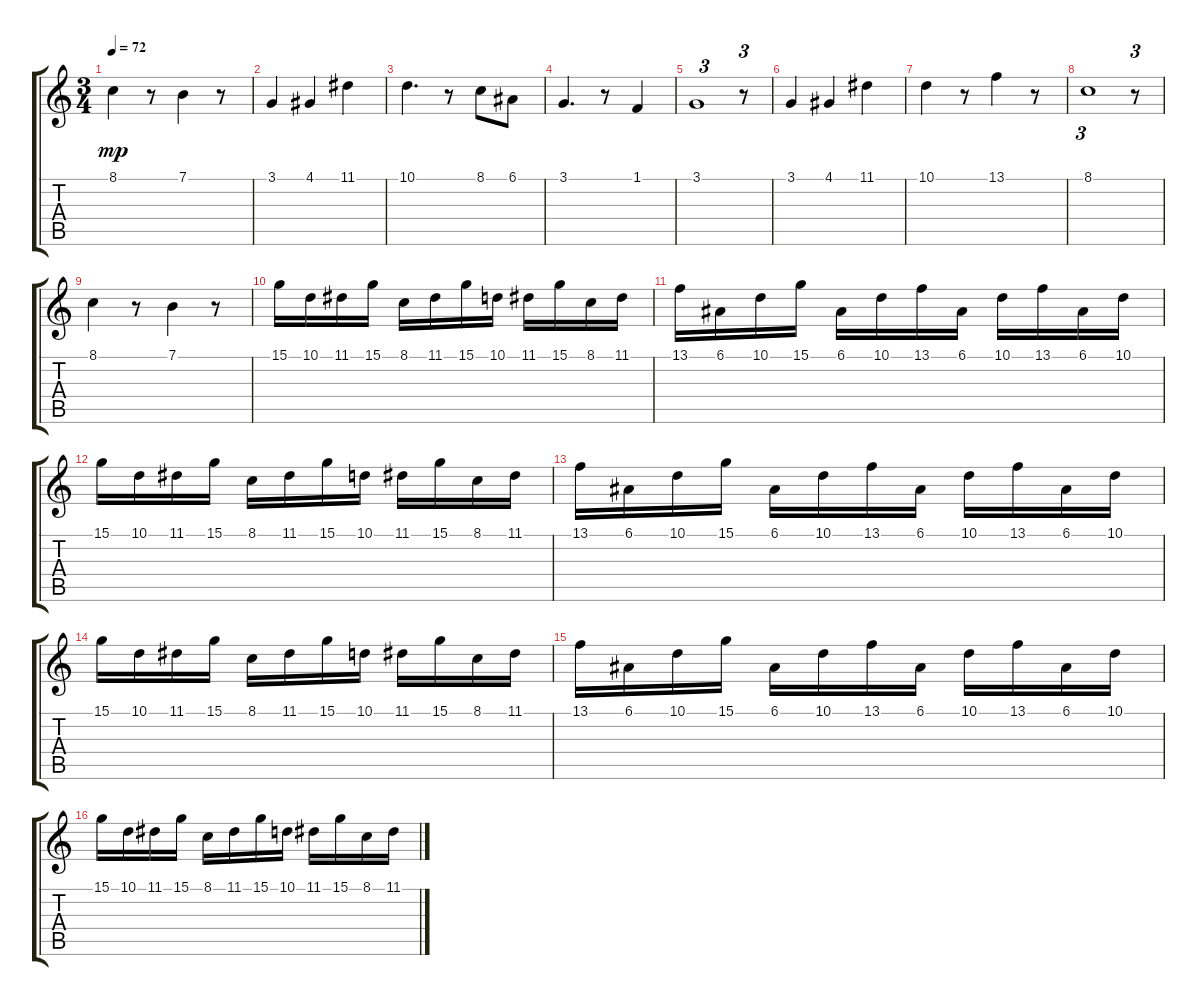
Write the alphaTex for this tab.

\track "" {instrument blownbottle}
\staff {score tabs}
\tuning (E4 B3 G3 D3 A2 E2) {hide}
\ts (3 4)
\tempo 72
\clef g2
\ks c
8.1.4{dy mp} r.8 7.1.4 r.8 |
3.1.4 4.1.4 11.1.4 |
10.1.4{d} r.8 8.1.8 6.1.8 |
3.1.4{d} r.8 1.1.4 |
3.1.1{tu (3 2)} r.8{tu (3 2)} |
3.1.4 4.1.4 11.1.4 |
10.1.4 r.8 13.1.4 r.8 |
8.1.1{tu (3 2)} r.8{tu (3 2)} |
8.1.4 r.8 7.1.4 r.8 |
15.1.16 10.1.16 11.1.16 15.1.16 8.1.16 11.1.16 15.1.16 10.1.16 11.1.16 15.1.16 8.1.16 11.1.16 |
13.1.16 6.1.16 10.1.16 15.1.16 6.1.16 10.1.16 13.1.16 6.1.16 10.1.16 13.1.16 6.1.16 10.1.16 |
15.1.16 10.1.16 11.1.16 15.1.16 8.1.16 11.1.16 15.1.16 10.1.16 11.1.16 15.1.16 8.1.16 11.1.16 |
13.1.16 6.1.16 10.1.16 15.1.16 6.1.16 10.1.16 13.1.16 6.1.16 10.1.16 13.1.16 6.1.16 10.1.16 |
15.1.16 10.1.16 11.1.16 15.1.16 8.1.16 11.1.16 15.1.16 10.1.16 11.1.16 15.1.16 8.1.16 11.1.16 |
13.1.16 6.1.16 10.1.16 15.1.16 6.1.16 10.1.16 13.1.16 6.1.16 10.1.16 13.1.16 6.1.16 10.1.16 |
15.1.16 10.1.16 11.1.16 15.1.16 8.1.16 11.1.16 15.1.16 10.1.16 11.1.16 15.1.16 8.1.16 11.1.16
